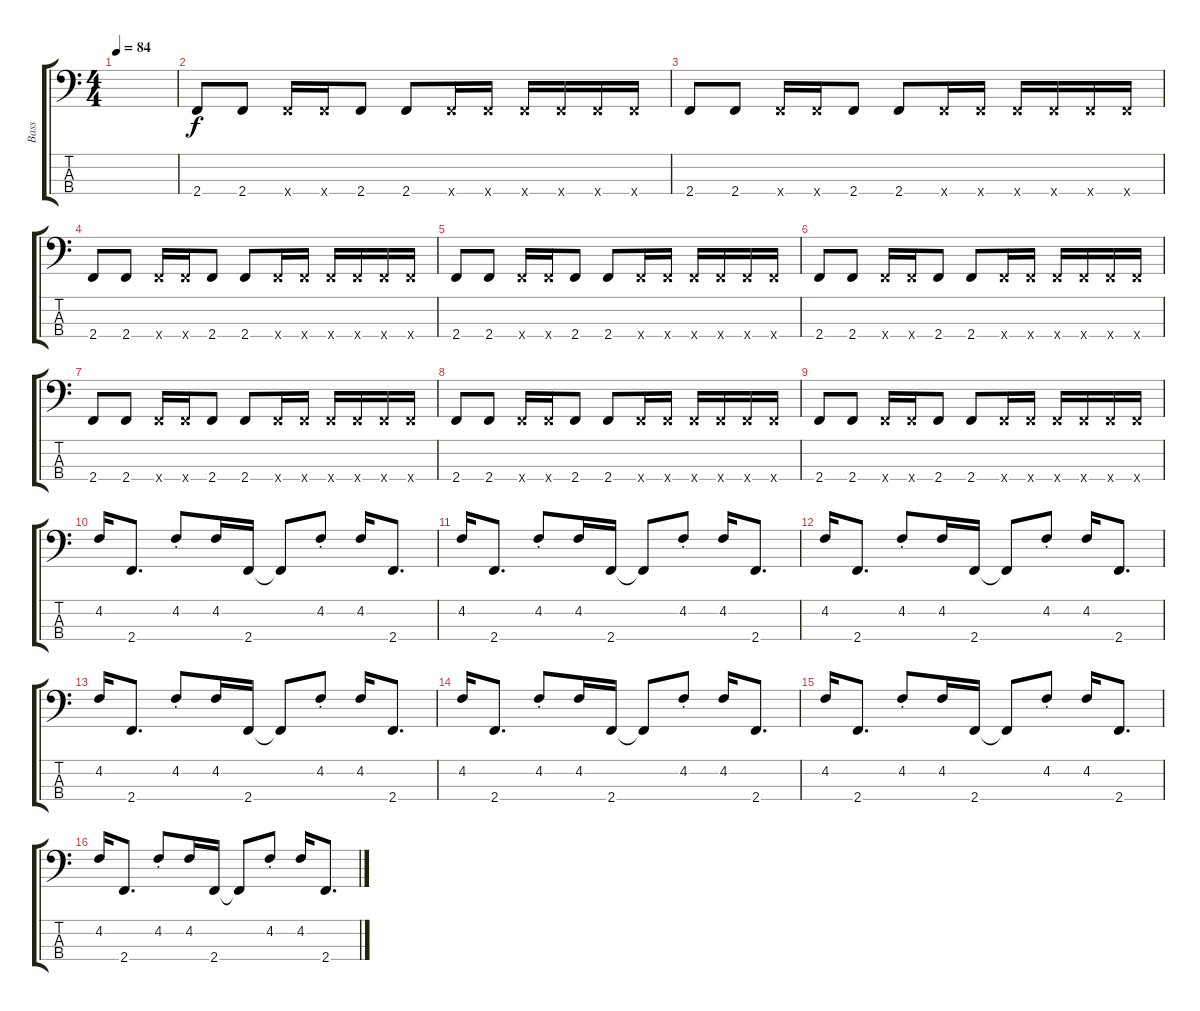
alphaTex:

\track ("Bass" "Bass") {instrument distortionguitar}
\staff {score tabs}
\tuning (Gb2 Db2 Ab1 Eb1) {hide}
\ts (4 4)
\tempo 84
\clef f4
\ks c
|
2.4.8 2.4.8 2.4{x}.16 2.4{x}.16 2.4.8 2.4.8 2.4{x}.16 2.4{x}.16 2.4{x}.16 2.4{x}.16 2.4{x}.16 2.4{x}.16 |
2.4.8 2.4.8 2.4{x}.16 2.4{x}.16 2.4.8 2.4.8 2.4{x}.16 2.4{x}.16 2.4{x}.16 2.4{x}.16 2.4{x}.16 2.4{x}.16 |
2.4.8 2.4.8 2.4{x}.16 2.4{x}.16 2.4.8 2.4.8 2.4{x}.16 2.4{x}.16 2.4{x}.16 2.4{x}.16 2.4{x}.16 2.4{x}.16 |
2.4.8 2.4.8 2.4{x}.16 2.4{x}.16 2.4.8 2.4.8 2.4{x}.16 2.4{x}.16 2.4{x}.16 2.4{x}.16 2.4{x}.16 2.4{x}.16 |
2.4.8 2.4.8 2.4{x}.16 2.4{x}.16 2.4.8 2.4.8 2.4{x}.16 2.4{x}.16 2.4{x}.16 2.4{x}.16 2.4{x}.16 2.4{x}.16 |
2.4.8 2.4.8 2.4{x}.16 2.4{x}.16 2.4.8 2.4.8 2.4{x}.16 2.4{x}.16 2.4{x}.16 2.4{x}.16 2.4{x}.16 2.4{x}.16 |
2.4.8 2.4.8 2.4{x}.16 2.4{x}.16 2.4.8 2.4.8 2.4{x}.16 2.4{x}.16 2.4{x}.16 2.4{x}.16 2.4{x}.16 2.4{x}.16 |
2.4.8 2.4.8 2.4{x}.16 2.4{x}.16 2.4.8 2.4.8 2.4{x}.16 2.4{x}.16 2.4{x}.16 2.4{x}.16 2.4{x}.16 2.4{x}.16 |
4.2.16 2.4.8{d} 4.2{st}.8 4.2.16 2.4.16 2.4{t}.8 4.2{st}.8 4.2.16 2.4.8{d} |
4.2.16 2.4.8{d} 4.2{st}.8 4.2.16 2.4.16 2.4{t}.8 4.2{st}.8 4.2.16 2.4.8{d} |
4.2.16 2.4.8{d} 4.2{st}.8 4.2.16 2.4.16 2.4{t}.8 4.2{st}.8 4.2.16 2.4.8{d} |
4.2.16 2.4.8{d} 4.2{st}.8 4.2.16 2.4.16 2.4{t}.8 4.2{st}.8 4.2.16 2.4.8{d} |
4.2.16 2.4.8{d} 4.2{st}.8 4.2.16 2.4.16 2.4{t}.8 4.2{st}.8 4.2.16 2.4.8{d} |
4.2.16 2.4.8{d} 4.2{st}.8 4.2.16 2.4.16 2.4{t}.8 4.2{st}.8 4.2.16 2.4.8{d} |
4.2.16 2.4.8{d} 4.2{st}.8 4.2.16 2.4.16 2.4{t}.8 4.2{st}.8 4.2.16 2.4.8{d}
